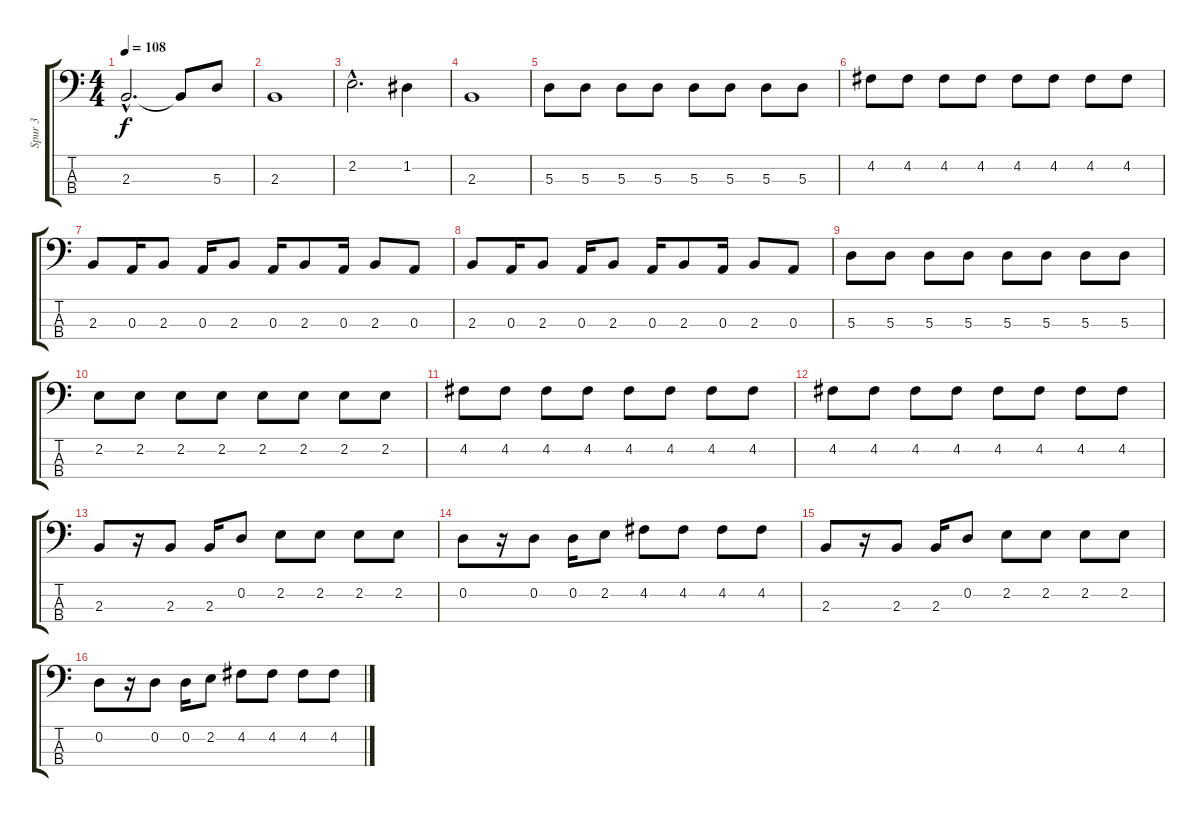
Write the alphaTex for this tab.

\track ("Spur 3" "Spur 3") {instrument electricbassfinger}
\staff {score tabs}
\tuning (G2 D2 A1 E1) {hide}
\ts (4 4)
\tempo 108
\clef f4
\ks c
2.3{hac}.2{d dy f} 2.3{t}.8 5.3.8 |
2.3.1 |
2.2{hac}.2{d} 1.2.4 |
2.3.1 |
5.3.8 5.3.8 5.3.8 5.3.8 5.3.8 5.3.8 5.3.8 5.3.8 |
4.2.8 4.2.8 4.2.8 4.2.8 4.2.8 4.2.8 4.2.8 4.2.8 |
2.3.8 0.3.16 2.3.8 0.3.16 2.3.8 0.3.16 2.3.8 0.3.16 2.3.8 0.3.8 |
2.3.8 0.3.16 2.3.8 0.3.16 2.3.8 0.3.16 2.3.8 0.3.16 2.3.8 0.3.8 |
5.3.8 5.3.8 5.3.8 5.3.8 5.3.8 5.3.8 5.3.8 5.3.8 |
2.2.8 2.2.8 2.2.8 2.2.8 2.2.8 2.2.8 2.2.8 2.2.8 |
4.2.8 4.2.8 4.2.8 4.2.8 4.2.8 4.2.8 4.2.8 4.2.8 |
4.2.8 4.2.8 4.2.8 4.2.8 4.2.8 4.2.8 4.2.8 4.2.8 |
2.3.8 r.16 2.3.8 2.3.16 0.2.8 2.2.8 2.2.8 2.2.8 2.2.8 |
0.2.8 r.16 0.2.8 0.2.16 2.2.8 4.2.8 4.2.8 4.2.8 4.2.8 |
2.3.8 r.16 2.3.8 2.3.16 0.2.8 2.2.8 2.2.8 2.2.8 2.2.8 |
0.2.8 r.16 0.2.8 0.2.16 2.2.8 4.2.8 4.2.8 4.2.8 4.2.8
